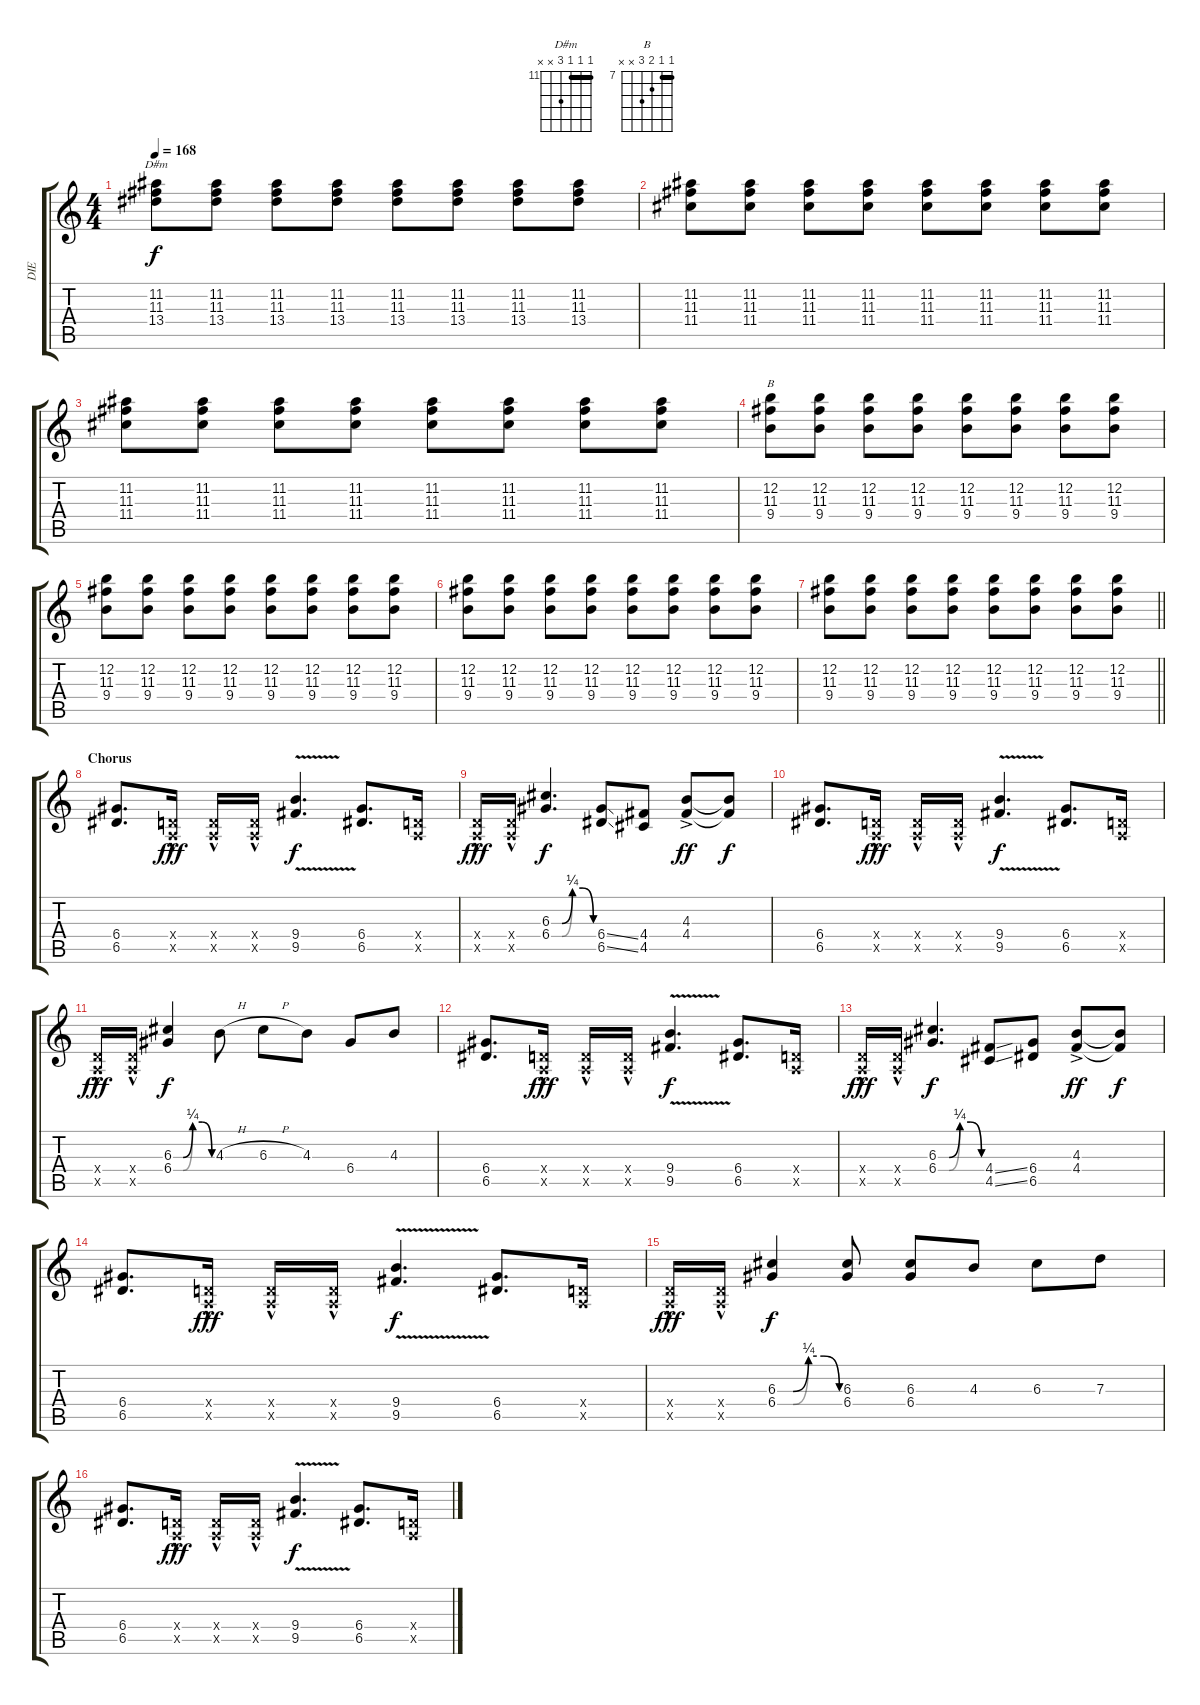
\track ("DIE" "DIE") {instrument distortionguitar}
\staff {score tabs}
\tuning (E4 B3 G3 D3 A2 E2) {hide}
\chord ("D#m" 11 11 11 13 x x) {firstfret 11 barre 11}
\chord ("B" 7 7 8 9 x x) {firstfret 7 barre 7}
\ts (4 4)
\tempo 168
\clef g2
\ks c
(11.2 11.3 13.4).8{ch "D#m" dy f} (11.2 11.3 13.4).8 (11.2 11.3 13.4).8 (11.2 11.3 13.4).8 (11.2 11.3 13.4).8 (11.2 11.3 13.4).8 (11.2 11.3 13.4).8 (11.2 11.3 13.4).8 |
(11.2 11.3 11.4).8 (11.2 11.3 11.4).8 (11.2 11.3 11.4).8 (11.2 11.3 11.4).8 (11.2 11.3 11.4).8 (11.2 11.3 11.4).8 (11.2 11.3 11.4).8 (11.2 11.3 11.4).8 |
(11.2 11.3 11.4).8 (11.2 11.3 11.4).8 (11.2 11.3 11.4).8 (11.2 11.3 11.4).8 (11.2 11.3 11.4).8 (11.2 11.3 11.4).8 (11.2 11.3 11.4).8 (11.2 11.3 11.4).8 |
(12.2 11.3 9.4).8{ch "B"} (12.2 11.3 9.4).8 (12.2 11.3 9.4).8 (12.2 11.3 9.4).8 (12.2 11.3 9.4).8 (12.2 11.3 9.4).8 (12.2 11.3 9.4).8 (12.2 11.3 9.4).8 |
(12.2 11.3 9.4).8 (12.2 11.3 9.4).8 (12.2 11.3 9.4).8 (12.2 11.3 9.4).8 (12.2 11.3 9.4).8 (12.2 11.3 9.4).8 (12.2 11.3 9.4).8 (12.2 11.3 9.4).8 |
(12.2 11.3 9.4).8 (12.2 11.3 9.4).8 (12.2 11.3 9.4).8 (12.2 11.3 9.4).8 (12.2 11.3 9.4).8 (12.2 11.3 9.4).8 (12.2 11.3 9.4).8 (12.2 11.3 9.4).8 |
\barLineRight lightlight
(12.2 11.3 9.4).8 (12.2 11.3 9.4).8 (12.2 11.3 9.4).8 (12.2 11.3 9.4).8 (12.2 11.3 9.4).8 (12.2 11.3 9.4).8 (12.2 11.3 9.4).8 (12.2 11.3 9.4).8 |
\section ("" "Chorus")
(6.4 6.5).8{d volume 10} (0.4{hac x} 0.5{hac x}).16{dy fff} (0.4{hac x} 0.5{hac x}).16 (0.4{hac x} 0.5{hac x}).16 (9.4{v} 9.5{v}).4{d dy f} (6.4 6.5).8{d} (0.4{x} 0.5{x}).16 |
(0.4{hac x} 0.5{hac x}).16{dy fff} (0.4{hac x} 0.5{hac x}).16 (6.3{be (custom 0 0 15 0 30 1 45 1 60 0)} 6.4{be (custom 0 0 15 0 30 1 45 1 60 0)}).4{d dy f} (6.4{ss} 6.5{ss}).8 (4.4 4.5).8 (4.3{ac} 4.4{ac}).8{dy ff} (4.3{t} 4.4{t}).8{dy f} |
(6.4 6.5).8{d} (0.4{hac x} 0.5{hac x}).16{dy fff} (0.4{hac x} 0.5{hac x}).16 (0.4{hac x} 0.5{hac x}).16 (9.4{v} 9.5{v}).4{d dy f} (6.4 6.5).8{d} (0.4{x} 0.5{x}).16 |
(0.4{hac x} 0.5{hac x}).16{dy fff} (0.4{hac x} 0.5{hac x}).16 (6.3{be (custom 0 0 15 0 30 1 45 1 60 0)} 6.4{be (custom 0 0 15 0 30 1 45 1 60 0)}).4{dy f} 4.3{h}.8 6.3{h}.8 4.3.8 6.4.8 4.3.8 |
(6.4 6.5).8{d} (0.4{hac x} 0.5{hac x}).16{dy fff} (0.4{hac x} 0.5{hac x}).16 (0.4{hac x} 0.5{hac x}).16 (9.4{v} 9.5{v}).4{d dy f} (6.4 6.5).8{d} (0.4{x} 0.5{x}).16 |
(0.4{hac x} 0.5{hac x}).16{dy fff} (0.4{hac x} 0.5{hac x}).16 (6.3{be (custom 0 0 15 0 30 1 45 1 60 0)} 6.4{be (custom 0 0 15 0 30 1 45 1 60 0)}).4{d dy f} (4.4{ss} 4.5{ss}).8 (6.4 6.5).8 (4.3{ac} 4.4{ac}).8{dy ff} (4.3{t} 4.4{t}).8{dy f} |
(6.4 6.5).8{d} (0.4{hac x} 0.5{hac x}).16{dy fff} (0.4{hac x} 0.5{hac x}).16 (0.4{hac x} 0.5{hac x}).16 (9.4{v} 9.5{v}).4{d dy f} (6.4 6.5).8{d} (0.4{x} 0.5{x}).16 |
(0.4{hac x} 0.5{hac x}).16{dy fff} (0.4{hac x} 0.5{hac x}).16 (6.3{be (custom 0 0 15 0 30 1 45 1 60 0)} 6.4{be (custom 0 0 15 0 30 1 45 1 60 0)}).4{dy f} (6.3 6.4).8 (6.3 6.4).8 4.3.8 6.3.8 7.3.8 |
(6.4 6.5).8{d} (0.4{hac x} 0.5{hac x}).16{dy fff} (0.4{hac x} 0.5{hac x}).16 (0.4{hac x} 0.5{hac x}).16 (9.4{v} 9.5{v}).4{d dy f} (6.4 6.5).8{d} (0.4{x} 0.5{x}).16
